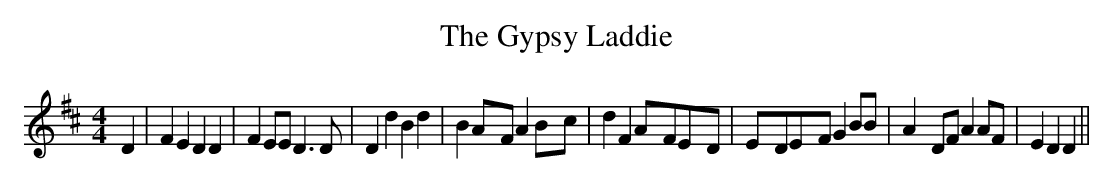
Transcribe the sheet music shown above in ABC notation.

X:1
T:The Gypsy Laddie
M:4/4
L:1/8
K:D
 D2| F2 E2 D2 D2| F2 EE D3 D| D2 d2 B2 d2| B2A-F A2B-c| d2 F2A-FE-D|\
E-DE-F G2 BB| A2- DF A2 AF| E2 D2 D2||
